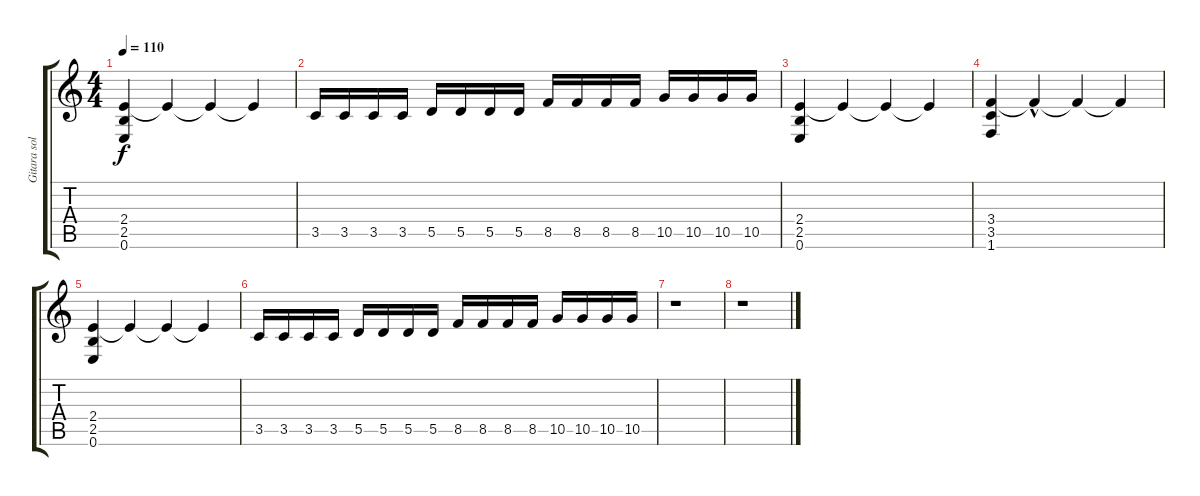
\track ("Gitara solowa" "Gitara sol") {instrument distortionguitar}
\staff {score tabs}
\tuning (E4 B3 G3 D3 A2 E2) {hide}
\ts (4 4)
\tempo 110
\clef g2
\ks c
(2.4 2.5 0.6).4{dy f} 2.4{t}.4 2.4{t}.4 2.4{t}.4 |
3.5.16 3.5.16 3.5.16 3.5.16 5.5.16 5.5.16 5.5.16 5.5.16 8.5.16 8.5.16 8.5.16 8.5.16 10.5.16 10.5.16 10.5.16 10.5.16 |
(2.4 2.5 0.6).4 2.4{t}.4 2.4{t}.4 2.4{t}.4 |
(3.4 3.5 1.6).4 3.4{hac t}.4 3.4{t}.4 3.4{t}.4 |
(2.4 2.5 0.6).4 2.4{t}.4 2.4{t}.4 2.4{t}.4 |
3.5.16 3.5.16 3.5.16 3.5.16 5.5.16 5.5.16 5.5.16 5.5.16 8.5.16 8.5.16 8.5.16 8.5.16 10.5.16 10.5.16 10.5.16 10.5.16 |
r.1 |
r.1
